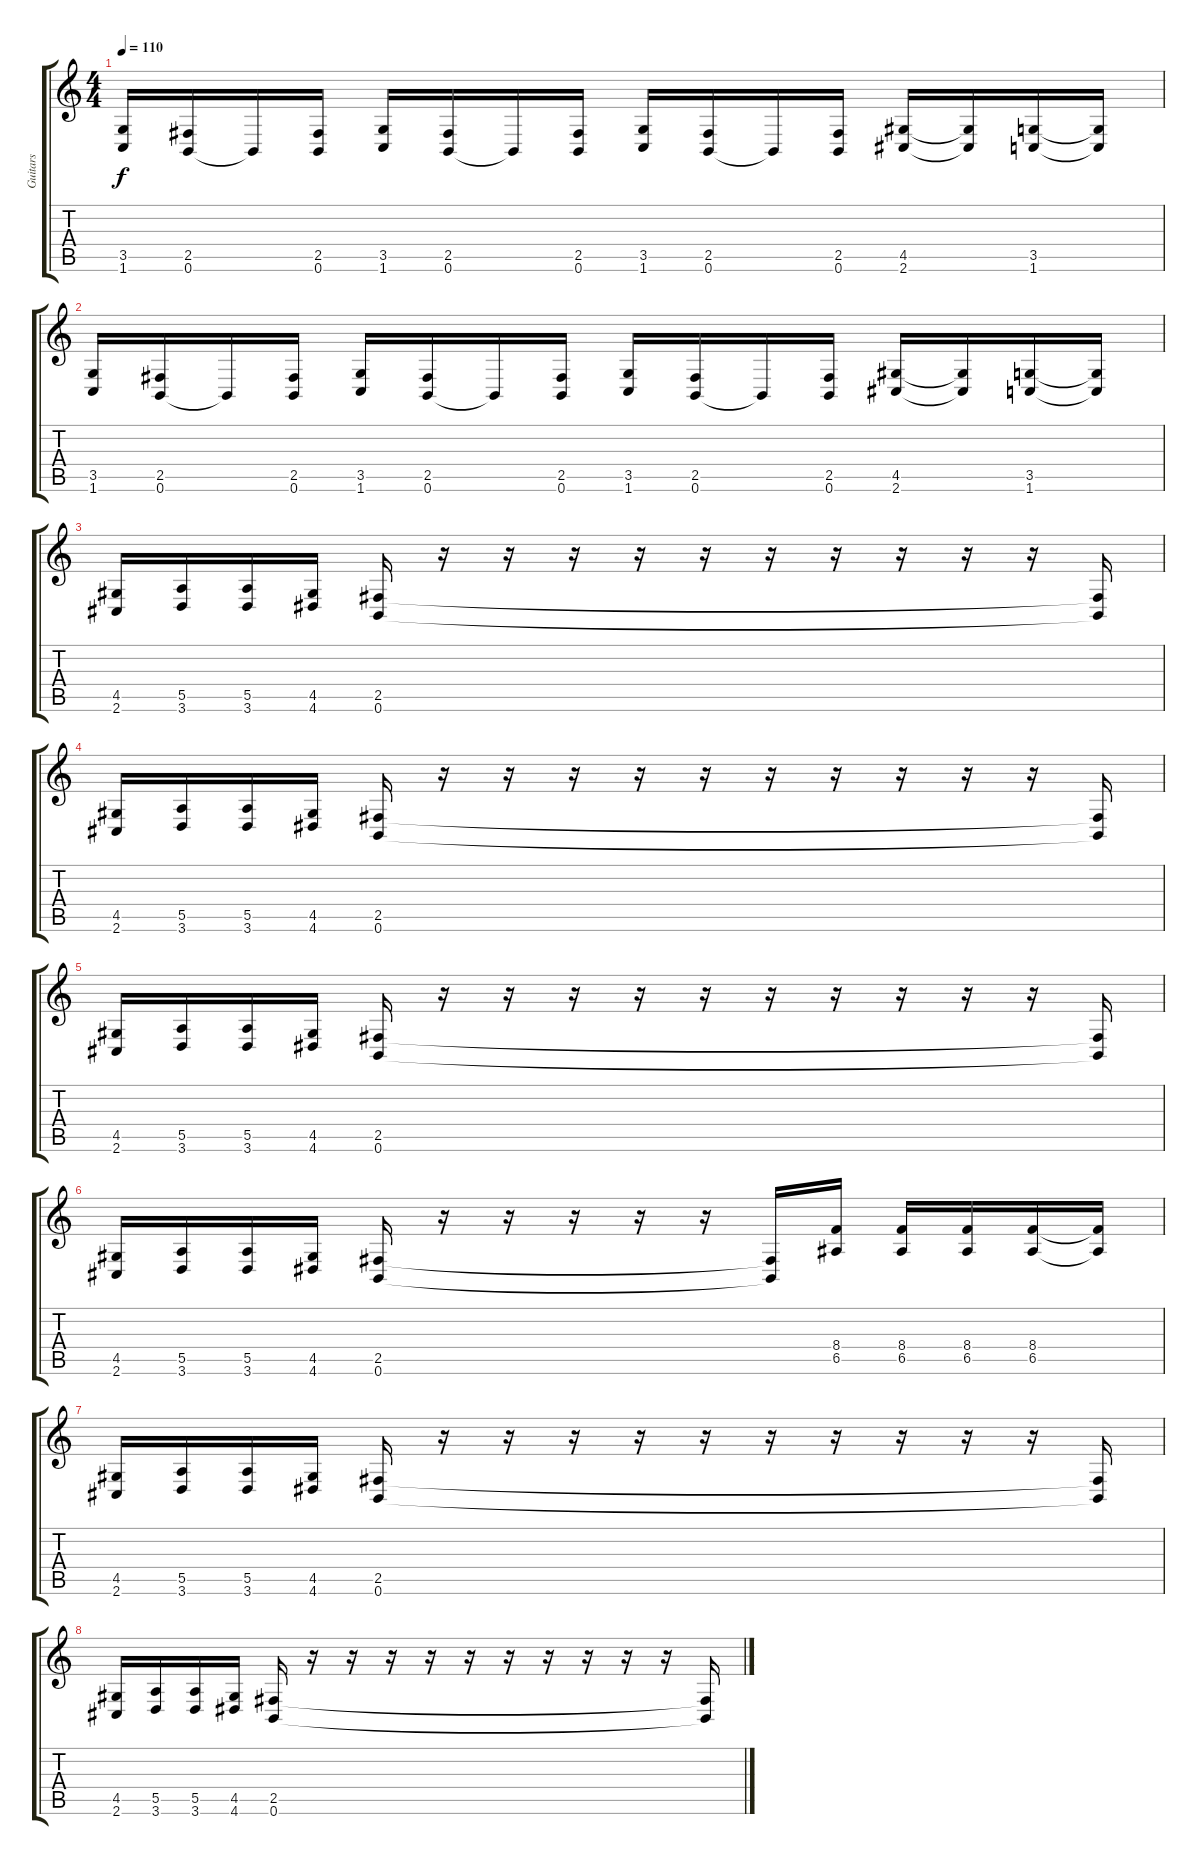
\track ("Guitars" "Guitars") {instrument distortionguitar}
\staff {score tabs}
\tuning (B3 Gb3 D3 A2 E2 B1) {hide}
\ts (4 4)
\tempo 110
\clef g2
\ks c
(3.5 1.6).16{dy f} (2.5 0.6).16 0.6{t}.16 (2.5 0.6).16 (3.5 1.6).16 (2.5 0.6).16 0.6{t}.16 (2.5 0.6).16 (3.5 1.6).16 (2.5 0.6).16 0.6{t}.16 (2.5 0.6).16 (4.5 2.6).16 (4.5{t} 2.6{t}).16 (3.5 1.6).16 (3.5{t} 1.6{t}).16 |
(3.5 1.6).16 (2.5 0.6).16 0.6{t}.16 (2.5 0.6).16 (3.5 1.6).16 (2.5 0.6).16 0.6{t}.16 (2.5 0.6).16 (3.5 1.6).16 (2.5 0.6).16 0.6{t}.16 (2.5 0.6).16 (4.5 2.6).16 (4.5{t} 2.6{t}).16 (3.5 1.6).16 (3.5{t} 1.6{t}).16 |
(4.5 2.6).16 (5.5 3.6).16 (5.5 3.6).16 (4.5 4.6).16 (2.5 0.6).16 r.16 r.16 r.16 r.16 r.16 r.16 r.16 r.16 r.16 r.16 (2.5{t} 0.6{t}).16 |
(4.5 2.6).16 (5.5 3.6).16 (5.5 3.6).16 (4.5 4.6).16 (2.5 0.6).16 r.16 r.16 r.16 r.16 r.16 r.16 r.16 r.16 r.16 r.16 (2.5{t} 0.6{t}).16 |
(4.5 2.6).16 (5.5 3.6).16 (5.5 3.6).16 (4.5 4.6).16 (2.5 0.6).16 r.16 r.16 r.16 r.16 r.16 r.16 r.16 r.16 r.16 r.16 (2.5{t} 0.6{t}).16 |
(4.5 2.6).16 (5.5 3.6).16 (5.5 3.6).16 (4.5 4.6).16 (2.5 0.6).16 r.16 r.16 r.16 r.16 r.16 (2.5{t} 0.6{t}).16 (8.4 6.5).16 (8.4 6.5).16 (8.4 6.5).16 (8.4 6.5).16 (8.4{t} 6.5{t}).16 |
(4.5 2.6).16 (5.5 3.6).16 (5.5 3.6).16 (4.5 4.6).16 (2.5 0.6).16 r.16 r.16 r.16 r.16 r.16 r.16 r.16 r.16 r.16 r.16 (2.5{t} 0.6{t}).16 |
(4.5 2.6).16 (5.5 3.6).16 (5.5 3.6).16 (4.5 4.6).16 (2.5 0.6).16 r.16 r.16 r.16 r.16 r.16 r.16 r.16 r.16 r.16 r.16 (2.5{t} 0.6{t}).16
